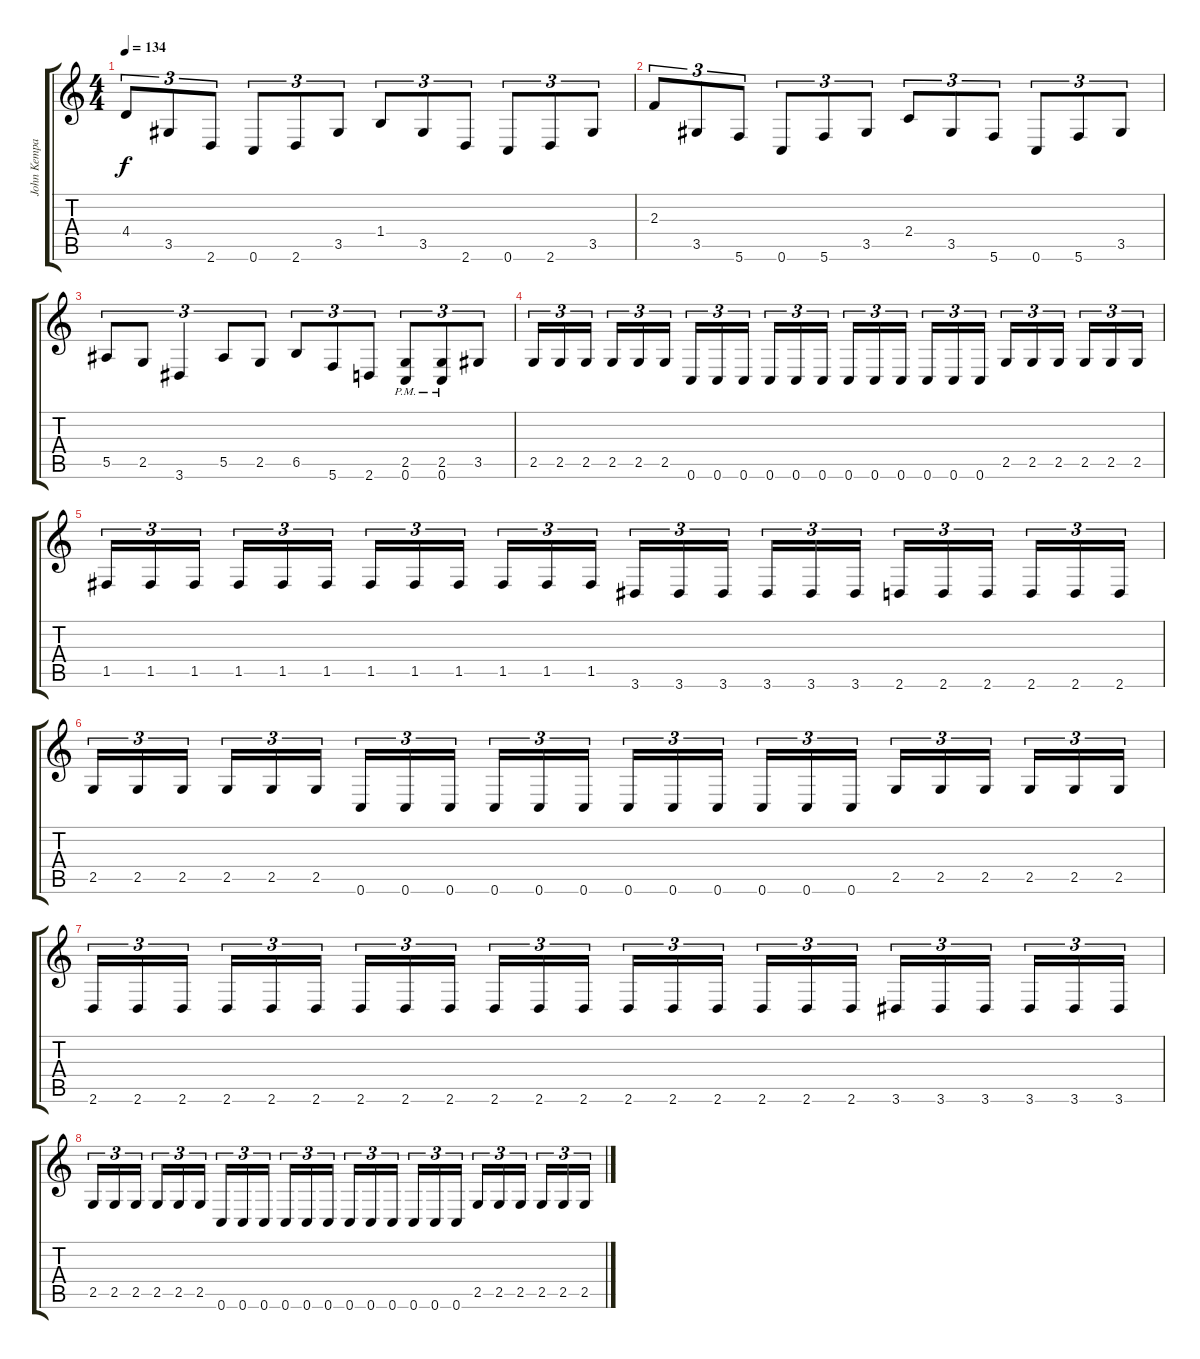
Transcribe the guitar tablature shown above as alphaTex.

\track ("John Kempainen (Rhythm Guitar)" "John Kempa") {instrument distortionguitar}
\staff {score tabs}
\tuning (C4 G3 Eb3 Bb2 F2 C2) {hide}
\ts (4 4)
\tempo 134
\clef g2
\ks c
4.4.8{tu (3 2) dy f} 3.5.8{tu (3 2)} 2.6.8{tu (3 2)} 0.6.8{tu (3 2)} 2.6.8{tu (3 2)} 3.5.8{tu (3 2)} 1.4.8{tu (3 2)} 3.5.8{tu (3 2)} 2.6.8{tu (3 2)} 0.6.8{tu (3 2)} 2.6.8{tu (3 2)} 3.5.8{tu (3 2)} |
2.3.8{tu (3 2)} 3.5.8{tu (3 2)} 5.6.8{tu (3 2)} 0.6.8{tu (3 2)} 5.6.8{tu (3 2)} 3.5.8{tu (3 2)} 2.4.8{tu (3 2)} 3.5.8{tu (3 2)} 5.6.8{tu (3 2)} 0.6.8{tu (3 2)} 5.6.8{tu (3 2)} 3.5.8{tu (3 2)} |
5.5.8{tu (3 2)} 2.5.8{tu (3 2)} 3.6.4{tu (3 2)} 5.5.8{tu (3 2)} 2.5.8{tu (3 2)} 6.5.8{tu (3 2)} 5.6.8{tu (3 2)} 2.6.8{tu (3 2)} (2.5{pm} 0.6{pm}).8{tu (3 2)} (2.5{pm} 0.6{pm}).8{tu (3 2)} 3.5.8{tu (3 2)} |
2.5.16{tu (3 2)} 2.5.16{tu (3 2)} 2.5.16{tu (3 2)} 2.5.16{tu (3 2)} 2.5.16{tu (3 2)} 2.5.16{tu (3 2)} 0.6.16{tu (3 2)} 0.6.16{tu (3 2)} 0.6.16{tu (3 2)} 0.6.16{tu (3 2)} 0.6.16{tu (3 2)} 0.6.16{tu (3 2)} 0.6.16{tu (3 2)} 0.6.16{tu (3 2)} 0.6.16{tu (3 2)} 0.6.16{tu (3 2)} 0.6.16{tu (3 2)} 0.6.16{tu (3 2)} 2.5.16{tu (3 2)} 2.5.16{tu (3 2)} 2.5.16{tu (3 2)} 2.5.16{tu (3 2)} 2.5.16{tu (3 2)} 2.5.16{tu (3 2)} |
1.5.16{tu (3 2) balance 4} 1.5.16{tu (3 2)} 1.5.16{tu (3 2)} 1.5.16{tu (3 2)} 1.5.16{tu (3 2)} 1.5.16{tu (3 2)} 1.5.16{tu (3 2)} 1.5.16{tu (3 2)} 1.5.16{tu (3 2)} 1.5.16{tu (3 2)} 1.5.16{tu (3 2)} 1.5.16{tu (3 2)} 3.6.16{tu (3 2)} 3.6.16{tu (3 2)} 3.6.16{tu (3 2)} 3.6.16{tu (3 2)} 3.6.16{tu (3 2)} 3.6.16{tu (3 2)} 2.6.16{tu (3 2)} 2.6.16{tu (3 2)} 2.6.16{tu (3 2)} 2.6.16{tu (3 2)} 2.6.16{tu (3 2)} 2.6.16{tu (3 2)} |
2.5.16{tu (3 2)} 2.5.16{tu (3 2)} 2.5.16{tu (3 2)} 2.5.16{tu (3 2)} 2.5.16{tu (3 2)} 2.5.16{tu (3 2)} 0.6.16{tu (3 2)} 0.6.16{tu (3 2)} 0.6.16{tu (3 2)} 0.6.16{tu (3 2)} 0.6.16{tu (3 2)} 0.6.16{tu (3 2)} 0.6.16{tu (3 2)} 0.6.16{tu (3 2)} 0.6.16{tu (3 2)} 0.6.16{tu (3 2)} 0.6.16{tu (3 2)} 0.6.16{tu (3 2)} 2.5.16{tu (3 2)} 2.5.16{tu (3 2)} 2.5.16{tu (3 2)} 2.5.16{tu (3 2)} 2.5.16{tu (3 2)} 2.5.16{tu (3 2)} |
2.6.16{tu (3 2)} 2.6.16{tu (3 2)} 2.6.16{tu (3 2)} 2.6.16{tu (3 2)} 2.6.16{tu (3 2)} 2.6.16{tu (3 2)} 2.6.16{tu (3 2)} 2.6.16{tu (3 2)} 2.6.16{tu (3 2)} 2.6.16{tu (3 2)} 2.6.16{tu (3 2)} 2.6.16{tu (3 2)} 2.6.16{tu (3 2)} 2.6.16{tu (3 2)} 2.6.16{tu (3 2)} 2.6.16{tu (3 2)} 2.6.16{tu (3 2)} 2.6.16{tu (3 2)} 3.6.16{tu (3 2)} 3.6.16{tu (3 2)} 3.6.16{tu (3 2)} 3.6.16{tu (3 2)} 3.6.16{tu (3 2)} 3.6.16{tu (3 2)} |
2.5.16{tu (3 2)} 2.5.16{tu (3 2)} 2.5.16{tu (3 2)} 2.5.16{tu (3 2)} 2.5.16{tu (3 2)} 2.5.16{tu (3 2)} 0.6.16{tu (3 2)} 0.6.16{tu (3 2)} 0.6.16{tu (3 2)} 0.6.16{tu (3 2)} 0.6.16{tu (3 2)} 0.6.16{tu (3 2)} 0.6.16{tu (3 2)} 0.6.16{tu (3 2)} 0.6.16{tu (3 2)} 0.6.16{tu (3 2)} 0.6.16{tu (3 2)} 0.6.16{tu (3 2)} 2.5.16{tu (3 2)} 2.5.16{tu (3 2)} 2.5.16{tu (3 2)} 2.5.16{tu (3 2)} 2.5.16{tu (3 2)} 2.5.16{tu (3 2)}
